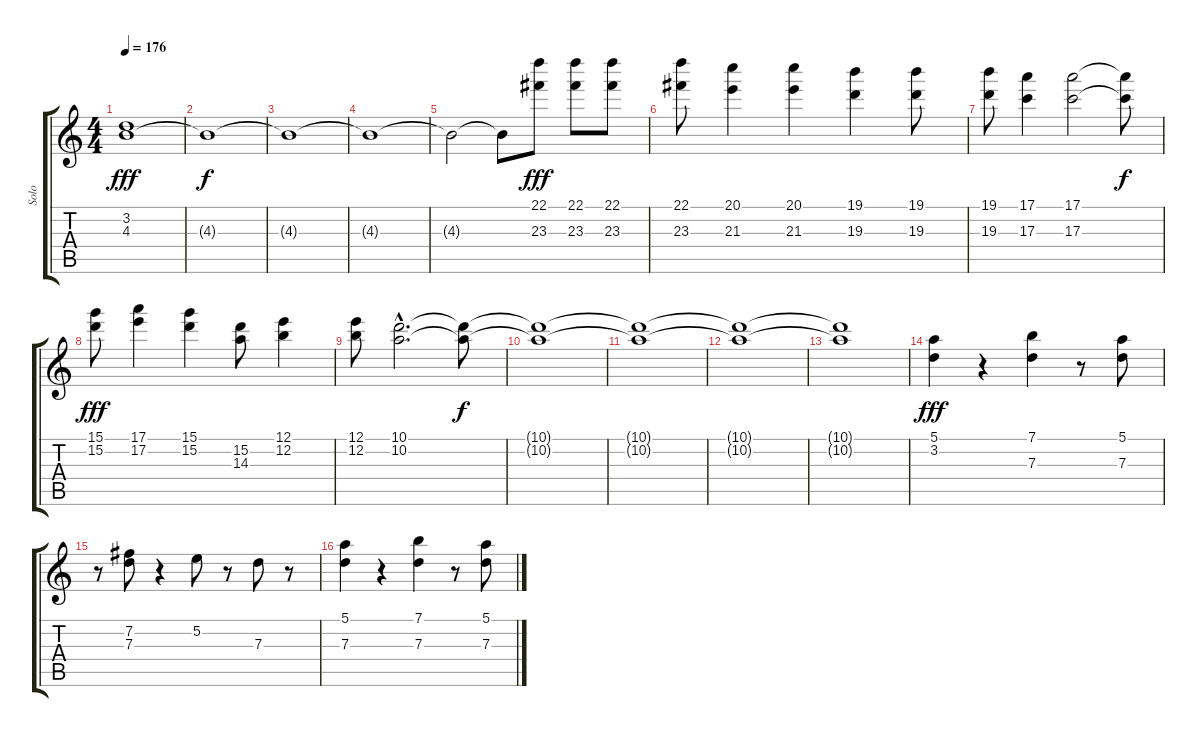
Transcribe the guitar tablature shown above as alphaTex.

\track ("Solo" "Solo") {instrument overdrivenguitar}
\staff {score tabs}
\tuning (E4 B3 G3 D3 A2 E2) {hide}
\ts (4 4)
\tempo 176
\clef g2
\ks c
(3.2 4.3).1{dy fff} |
4.3{t}.1{dy f} |
4.3{t}.1 |
4.3{t}.1 |
4.3{t}.2 4.3{t}.8 (22.1 23.3).8{dy fff} (22.1 23.3).8 (22.1 23.3).8 |
(22.1 23.3).8 (20.1 21.3).4 (20.1 21.3).4 (19.1 19.3).4 (19.1 19.3).8 |
(19.1 19.3).8 (17.1 17.3).4 (17.1 17.3).2 (17.1{t} 17.3{t}).8{dy f} |
(15.1 15.2).8{dy fff} (17.1 17.2).4 (15.1 15.2).4 (15.2 14.3).8 (12.1 12.2).4 |
(12.1 12.2).8 (10.1{hac} 10.2{hac}).2{d} (10.1{t} 10.2{t}).8{dy f} |
(10.1{t} 10.2{t}).1 |
(10.1{t} 10.2{t}).1 |
(10.1{t} 10.2{t}).1 |
(10.1{t} 10.2{t}).1 |
(5.1 3.2).4{dy fff} r.4 (7.1 7.3).4 r.8 (5.1 7.3).8 |
r.8 (7.2 7.3).8 r.4 5.2.8 r.8 7.3.8 r.8 |
(5.1 7.3).4 r.4 (7.1 7.3).4 r.8 (5.1 7.3).8
